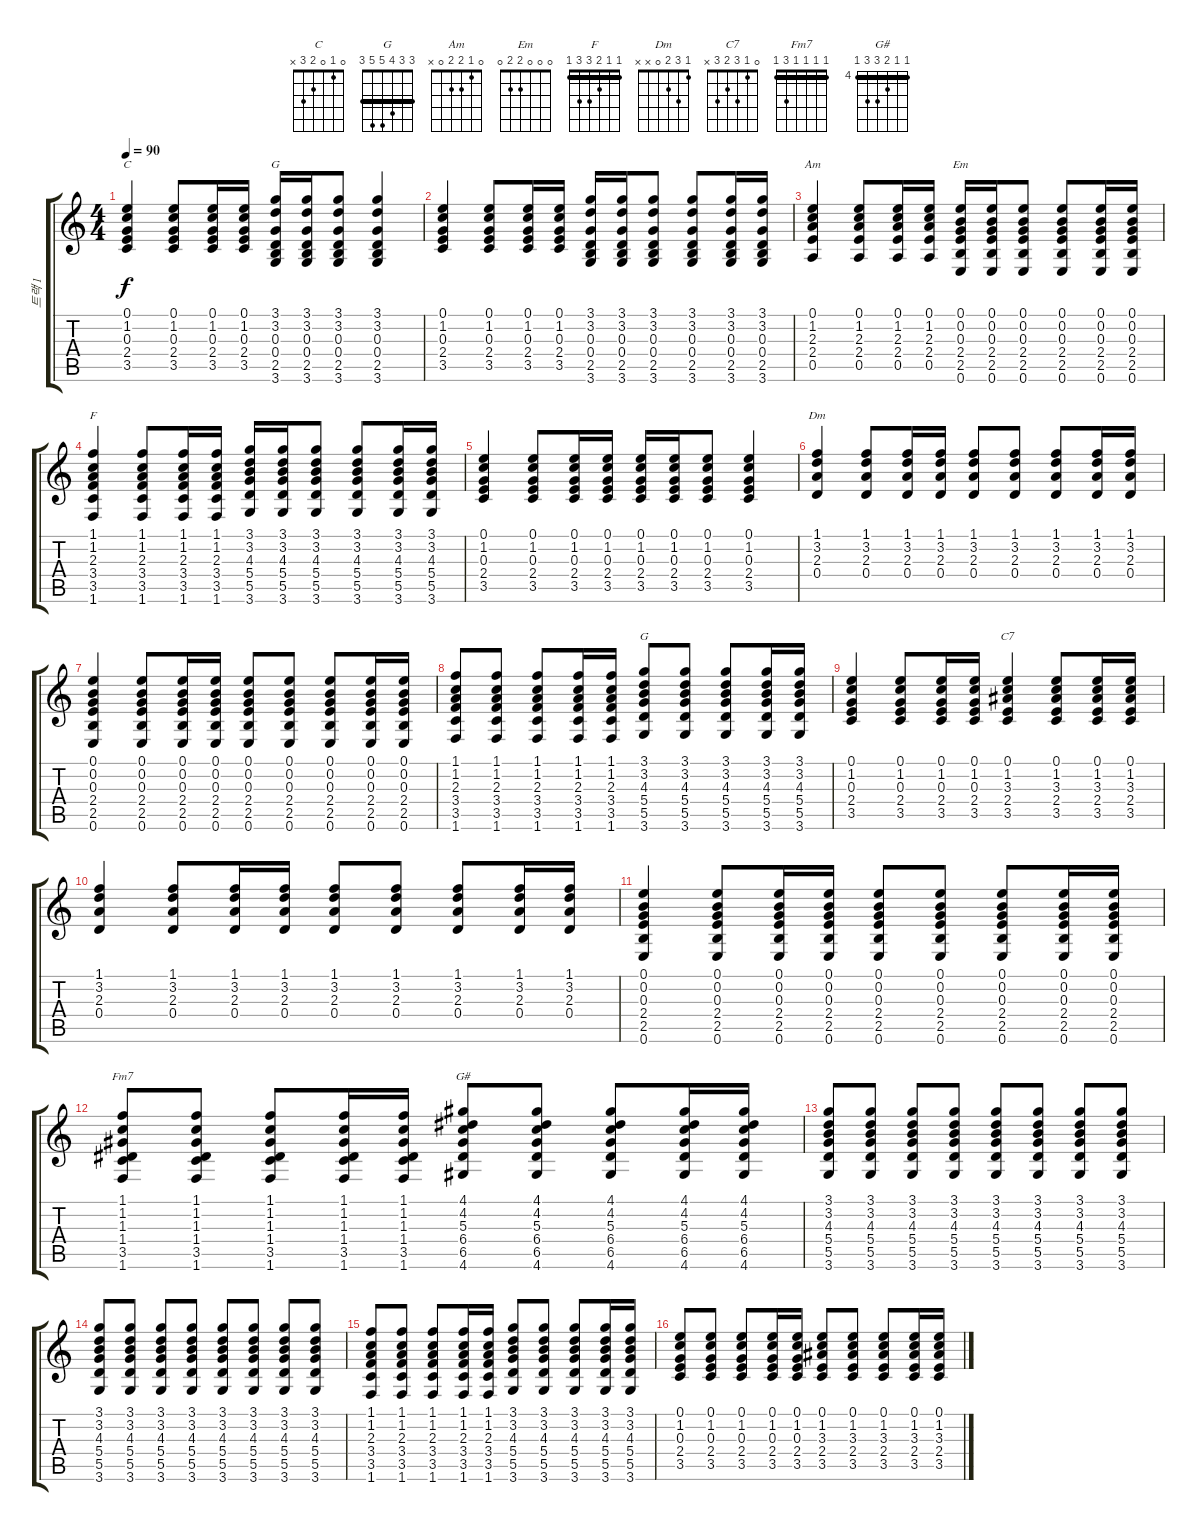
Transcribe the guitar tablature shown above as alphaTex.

\track ("트랙 1" "트랙 1") {instrument electricguitarclean}
\staff {score tabs}
\tuning (E4 B3 G3 D3 A2 E2) {hide}
\chord ("C" 0 1 0 2 3 x)
\chord ("G" 3 3 0 0 2 3) {barre 3}
\chord ("Am" 0 1 2 2 0 x)
\chord ("Em" 0 0 0 2 2 0)
\chord ("F" 1 1 2 3 3 1) {barre 1}
\chord ("Dm" 1 3 2 0 x x)
\chord ("G" 3 3 4 5 5 3) {barre 3}
\chord ("C7" 0 1 3 2 3 x)
\chord ("Fm7" 1 1 1 1 3 1) {barre 1}
\chord ("G#" 4 4 5 6 6 4) {firstfret 4 barre 4}
\ts (4 4)
\tempo 90
\clef g2
\ks c
(0.1 1.2 0.3 2.4 3.5).4{ch "C" dy f} (0.1 1.2 0.3 2.4 3.5).8 (0.1 1.2 0.3 2.4 3.5).16 (0.1 1.2 0.3 2.4 3.5).16 (3.1 3.2 0.3 0.4 2.5 3.6).16{ch "G"} (3.1 3.2 0.3 0.4 2.5 3.6).16 (3.1 3.2 0.3 0.4 2.5 3.6).8 (3.1 3.2 0.3 0.4 2.5 3.6).4 |
(0.1 1.2 0.3 2.4 3.5).4 (0.1 1.2 0.3 2.4 3.5).8 (0.1 1.2 0.3 2.4 3.5).16 (0.1 1.2 0.3 2.4 3.5).16 (3.1 3.2 0.3 0.4 2.5 3.6).16 (3.1 3.2 0.3 0.4 2.5 3.6).16 (3.1 3.2 0.3 0.4 2.5 3.6).8 (3.1 3.2 0.3 0.4 2.5 3.6).8 (3.1 3.2 0.3 0.4 2.5 3.6).16 (3.1 3.2 0.3 0.4 2.5 3.6).16 |
(0.1 1.2 2.3 2.4 0.5).4{ch "Am"} (0.1 1.2 2.3 2.4 0.5).8 (0.1 1.2 2.3 2.4 0.5).16 (0.1 1.2 2.3 2.4 0.5).16 (0.1 0.2 0.3 2.4 2.5 0.6).16{ch "Em"} (0.1 0.2 0.3 2.4 2.5 0.6).16 (0.1 0.2 0.3 2.4 2.5 0.6).8 (0.1 0.2 0.3 2.4 2.5 0.6).8 (0.1 0.2 0.3 2.4 2.5 0.6).16 (0.1 0.2 0.3 2.4 2.5 0.6).16 |
(1.1 1.2 2.3 3.4 3.5 1.6).4{ch "F"} (1.1 1.2 2.3 3.4 3.5 1.6).8 (1.1 1.2 2.3 3.4 3.5 1.6).16 (1.1 1.2 2.3 3.4 3.5 1.6).16 (3.1 3.2 4.3 5.4 5.5 3.6).16 (3.1 3.2 4.3 5.4 5.5 3.6).16 (3.1 3.2 4.3 5.4 5.5 3.6).8 (3.1 3.2 4.3 5.4 5.5 3.6).8 (3.1 3.2 4.3 5.4 5.5 3.6).16 (3.1 3.2 4.3 5.4 5.5 3.6).16 |
(0.1 1.2 0.3 2.4 3.5).4 (0.1 1.2 0.3 2.4 3.5).8 (0.1 1.2 0.3 2.4 3.5).16 (0.1 1.2 0.3 2.4 3.5).16 (0.1 1.2 0.3 2.4 3.5).16 (0.1 1.2 0.3 2.4 3.5).16 (0.1 1.2 0.3 2.4 3.5).8 (0.1 1.2 0.3 2.4 3.5).4 |
(1.1 3.2 2.3 0.4).4{ch "Dm"} (1.1 3.2 2.3 0.4).8 (1.1 3.2 2.3 0.4).16 (1.1 3.2 2.3 0.4).16 (1.1 3.2 2.3 0.4).8 (1.1 3.2 2.3 0.4).8 (1.1 3.2 2.3 0.4).8 (1.1 3.2 2.3 0.4).16 (1.1 3.2 2.3 0.4).16 |
(0.1 0.2 0.3 2.4 2.5 0.6).4 (0.1 0.2 0.3 2.4 2.5 0.6).8 (0.1 0.2 0.3 2.4 2.5 0.6).16 (0.1 0.2 0.3 2.4 2.5 0.6).16 (0.1 0.2 0.3 2.4 2.5 0.6).8 (0.1 0.2 0.3 2.4 2.5 0.6).8 (0.1 0.2 0.3 2.4 2.5 0.6).8 (0.1 0.2 0.3 2.4 2.5 0.6).16 (0.1 0.2 0.3 2.4 2.5 0.6).16 |
(1.1 1.2 2.3 3.4 3.5 1.6).8 (1.1 1.2 2.3 3.4 3.5 1.6).8 (1.1 1.2 2.3 3.4 3.5 1.6).8 (1.1 1.2 2.3 3.4 3.5 1.6).16 (1.1 1.2 2.3 3.4 3.5 1.6).16 (3.1 3.2 4.3 5.4 5.5 3.6).8{ch "G"} (3.1 3.2 4.3 5.4 5.5 3.6).8 (3.1 3.2 4.3 5.4 5.5 3.6).8 (3.1 3.2 4.3 5.4 5.5 3.6).16 (3.1 3.2 4.3 5.4 5.5 3.6).16 |
(0.1 1.2 0.3 2.4 3.5).4 (0.1 1.2 0.3 2.4 3.5).8 (0.1 1.2 0.3 2.4 3.5).16 (0.1 1.2 0.3 2.4 3.5).16 (0.1 1.2 3.3 2.4 3.5).4{ch "C7"} (0.1 1.2 3.3 2.4 3.5).8 (0.1 1.2 3.3 2.4 3.5).16 (0.1 1.2 3.3 2.4 3.5).16 |
(1.1 3.2 2.3 0.4).4 (1.1 3.2 2.3 0.4).8 (1.1 3.2 2.3 0.4).16 (1.1 3.2 2.3 0.4).16 (1.1 3.2 2.3 0.4).8 (1.1 3.2 2.3 0.4).8 (1.1 3.2 2.3 0.4).8 (1.1 3.2 2.3 0.4).16 (1.1 3.2 2.3 0.4).16 |
(0.1 0.2 0.3 2.4 2.5 0.6).4 (0.1 0.2 0.3 2.4 2.5 0.6).8 (0.1 0.2 0.3 2.4 2.5 0.6).16 (0.1 0.2 0.3 2.4 2.5 0.6).16 (0.1 0.2 0.3 2.4 2.5 0.6).8 (0.1 0.2 0.3 2.4 2.5 0.6).8 (0.1 0.2 0.3 2.4 2.5 0.6).8 (0.1 0.2 0.3 2.4 2.5 0.6).16 (0.1 0.2 0.3 2.4 2.5 0.6).16 |
(1.1 1.2 1.3 1.4 3.5 1.6).8{ch "Fm7"} (1.1 1.2 1.3 1.4 3.5 1.6).8 (1.1 1.2 1.3 1.4 3.5 1.6).8 (1.1 1.2 1.3 1.4 3.5 1.6).16 (1.1 1.2 1.3 1.4 3.5 1.6).16 (4.1 4.2 5.3 6.4 6.5 4.6).8{ch "G#"} (4.1 4.2 5.3 6.4 6.5 4.6).8 (4.1 4.2 5.3 6.4 6.5 4.6).8 (4.1 4.2 5.3 6.4 6.5 4.6).16 (4.1 4.2 5.3 6.4 6.5 4.6).16 |
(3.1 3.2 4.3 5.4 5.5 3.6).8 (3.1 3.2 4.3 5.4 5.5 3.6).8 (3.1 3.2 4.3 5.4 5.5 3.6).8 (3.1 3.2 4.3 5.4 5.5 3.6).8 (3.1 3.2 4.3 5.4 5.5 3.6).8 (3.1 3.2 4.3 5.4 5.5 3.6).8 (3.1 3.2 4.3 5.4 5.5 3.6).8 (3.1 3.2 4.3 5.4 5.5 3.6).8 |
(3.1 3.2 4.3 5.4 5.5 3.6).8 (3.1 3.2 4.3 5.4 5.5 3.6).8 (3.1 3.2 4.3 5.4 5.5 3.6).8 (3.1 3.2 4.3 5.4 5.5 3.6).8 (3.1 3.2 4.3 5.4 5.5 3.6).8 (3.1 3.2 4.3 5.4 5.5 3.6).8 (3.1 3.2 4.3 5.4 5.5 3.6).8 (3.1 3.2 4.3 5.4 5.5 3.6).8 |
(1.1 1.2 2.3 3.4 3.5 1.6).8 (1.1 1.2 2.3 3.4 3.5 1.6).8 (1.1 1.2 2.3 3.4 3.5 1.6).8 (1.1 1.2 2.3 3.4 3.5 1.6).16 (1.1 1.2 2.3 3.4 3.5 1.6).16 (3.1 3.2 4.3 5.4 5.5 3.6).8 (3.1 3.2 4.3 5.4 5.5 3.6).8 (3.1 3.2 4.3 5.4 5.5 3.6).8 (3.1 3.2 4.3 5.4 5.5 3.6).16 (3.1 3.2 4.3 5.4 5.5 3.6).16 |
(0.1 1.2 0.3 2.4 3.5).8 (0.1 1.2 0.3 2.4 3.5).8 (0.1 1.2 0.3 2.4 3.5).8 (0.1 1.2 0.3 2.4 3.5).16 (0.1 1.2 0.3 2.4 3.5).16 (0.1 1.2 3.3 2.4 3.5).8 (0.1 1.2 3.3 2.4 3.5).8 (0.1 1.2 3.3 2.4 3.5).8 (0.1 1.2 3.3 2.4 3.5).16 (0.1 1.2 3.3 2.4 3.5).16
